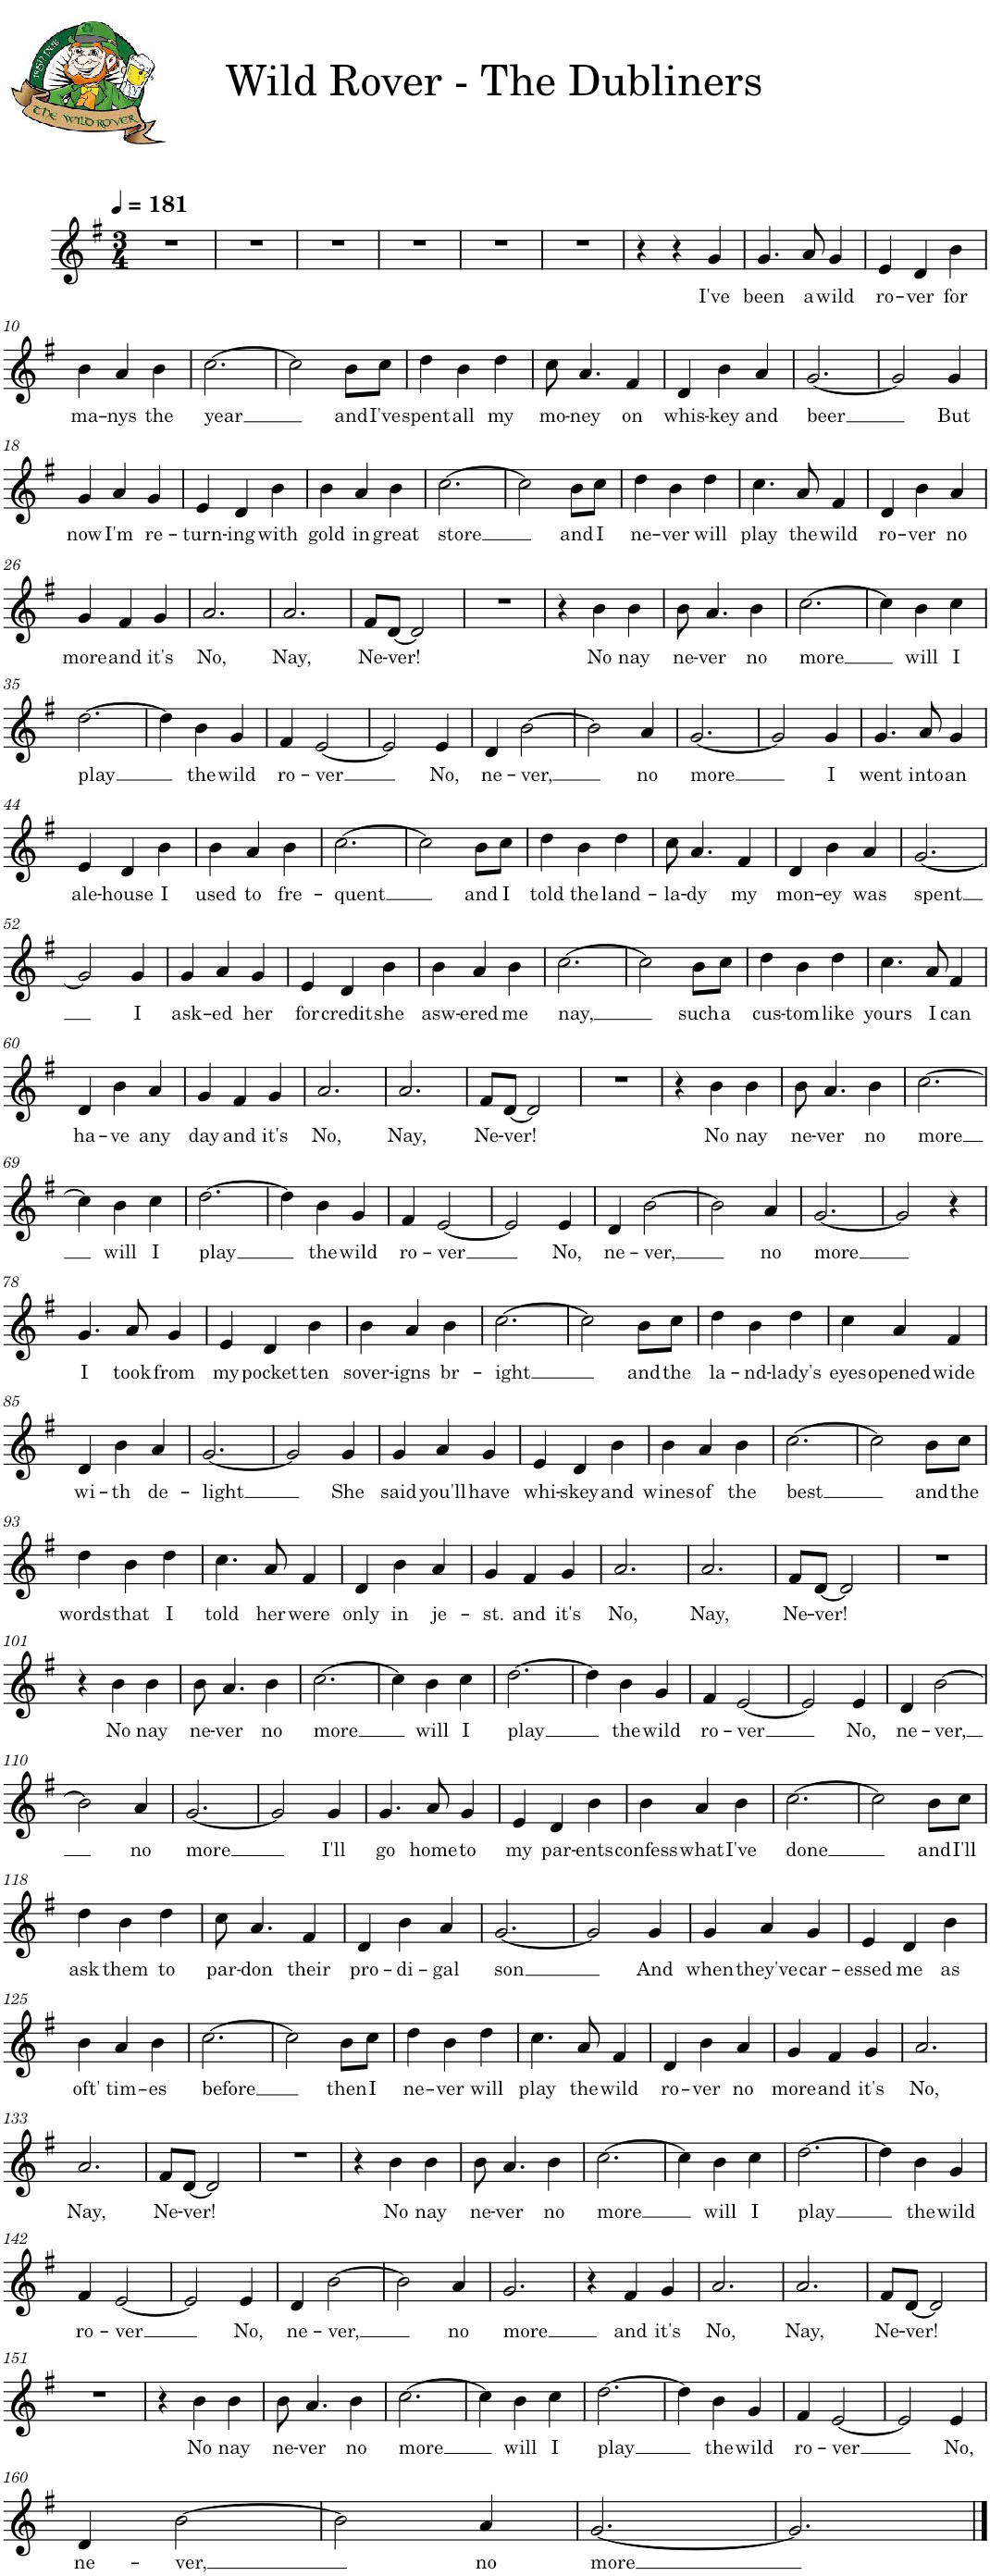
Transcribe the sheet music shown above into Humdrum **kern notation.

**kern	**text
*part1	*part1
*staff1	*staff1
*I"Voice	*
*I'V.	*
*clefG2	*
*k[f#]	*
*M3/4	*
=1	=1
2.r	.
=2	=2
2.r	.
=3	=3
2.r	.
=4	=4
2.r	.
=5	=5
2.r	.
=6	=6
2.r	.
=7	=7
4r	.
4r	.
!	!LO:LY:b
4g/	I've
=8	=8
!	!LO:LY:b
4.g/	been
!	!LO:LY:b
8a/	a
!	!LO:LY:b
4g/	wild
=9	=9
!	!LO:LY:b
4e/	ro-
!	!LO:LY:b
4d/	-ver
!	!LO:LY:b
4b\	for
!!LO:LB:g=z
=10	=10
!	!LO:LY:b
4b\	ma-
!	!LO:LY:b
4a/	-nys
!	!LO:LY:b
4b\	the
=11	=11
!	!LO:LY:b
[2.cc\	year
=12	=12
2cc\]	.
!	!LO:LY:b
8b\L	and
!	!LO:LY:b
8cc\J	I've
=13	=13
!	!LO:LY:b
4dd\	spent
!	!LO:LY:b
4b\	all
!	!LO:LY:b
4dd\	my
=14	=14
!	!LO:LY:b
8cc\	mo-
!	!LO:LY:b
4.a/	-ney
!	!LO:LY:b
4f#/	on
=15	=15
!	!LO:LY:b
4d/	whis-
!	!LO:LY:b
4b\	-key
!	!LO:LY:b
4a/	and
=16	=16
!	!LO:LY:b
[2.g/	beer
=17	=17
2g/]	.
!	!LO:LY:b
4g/	But
!!LO:LB:g=z
=18	=18
!	!LO:LY:b
4g/	now
!	!LO:LY:b
4a/	I'm
!	!LO:LY:b
4g/	re-
=19	=19
!	!LO:LY:b
4e/	-turn-
!	!LO:LY:b
4d/	-ing
!	!LO:LY:b
4b\	with
=20	=20
!	!LO:LY:b
4b\	gold
!	!LO:LY:b
4a/	in
!	!LO:LY:b
4b\	great
=21	=21
!	!LO:LY:b
[2.cc\	store
=22	=22
2cc\]	.
!	!LO:LY:b
8b\L	and
!	!LO:LY:b
8cc\J	I
=23	=23
!	!LO:LY:b
4dd\	ne-
!	!LO:LY:b
4b\	-ver
!	!LO:LY:b
4dd\	will
=24	=24
!	!LO:LY:b
4.cc\	play
!	!LO:LY:b
8a/	the
!	!LO:LY:b
4f#/	wild
=25	=25
!	!LO:LY:b
4d/	ro-
!	!LO:LY:b
4b\	-ver
!	!LO:LY:b
4a/	no
!!LO:LB:g=z
=26	=26
!	!LO:LY:b
4g/	more
!	!LO:LY:b
4f#/	and
!	!LO:LY:b
4g/	it's
=27	=27
!	!LO:LY:b
2.a/	No,
=28	=28
!	!LO:LY:b
2.a/	Nay,
=29	=29
!	!LO:LY:b
8f#/L	Ne-
!	!LO:LY:b
[8d/J	-ver!
2d/]	.
=30	=30
2.r	.
=31	=31
4r	.
!	!LO:LY:b
4b\	No
!	!LO:LY:b
4b\	nay
=32	=32
!	!LO:LY:b
8b\	ne-
!	!LO:LY:b
4.a/	-ver
!	!LO:LY:b
4b\	no
=33	=33
!	!LO:LY:b
[2.cc\	more
=34	=34
4cc\]	.
!	!LO:LY:b
4b\	will
!	!LO:LY:b
4cc\	I
!!LO:LB:g=z
=35	=35
!	!LO:LY:b
[2.dd\	play
=36	=36
4dd\]	.
!	!LO:LY:b
4b\	the
!	!LO:LY:b
4g/	wild
=37	=37
!	!LO:LY:b
4f#/	ro-
!	!LO:LY:b
[2e/	-ver
=38	=38
2e/]	.
!	!LO:LY:b
4e/	No,
=39	=39
!	!LO:LY:b
4d/	ne-
!	!LO:LY:b
[2b\	-ver,
=40	=40
2b\]	.
!	!LO:LY:b
4a/	no
=41	=41
!	!LO:LY:b
[2.g/	more
=42	=42
2g/]	.
!	!LO:LY:b
4g/	I
=43	=43
!	!LO:LY:b
4.g/	went
!	!LO:LY:b
8a/	into
!	!LO:LY:b
4g/	an
!!LO:LB:g=z
=44	=44
!	!LO:LY:b
4e/	ale-
!	!LO:LY:b
4d/	-house
!	!LO:LY:b
4b\	I
=45	=45
!	!LO:LY:b
4b\	used
!	!LO:LY:b
4a/	to
!	!LO:LY:b
4b\	fre-
=46	=46
!	!LO:LY:b
[2.cc\	-quent
=47	=47
2cc\]	.
!	!LO:LY:b
8b\L	and
!	!LO:LY:b
8cc\J	I
=48	=48
!	!LO:LY:b
4dd\	told
!	!LO:LY:b
4b\	the
!	!LO:LY:b
4dd\	land-
=49	=49
!	!LO:LY:b
8cc\	-la-
!	!LO:LY:b
4.a/	-dy
!	!LO:LY:b
4f#/	my
=50	=50
!	!LO:LY:b
4d/	mon-
!	!LO:LY:b
4b\	-ey
!	!LO:LY:b
4a/	was
=51	=51
!	!LO:LY:b
[2.g/	spent
!!LO:LB:g=z
=52	=52
2g/]	.
!	!LO:LY:b
4g/	I
=53	=53
!	!LO:LY:b
4g/	ask-
!	!LO:LY:b
4a/	-ed
!	!LO:LY:b
4g/	her
=54	=54
!	!LO:LY:b
4e/	for
!	!LO:LY:b
4d/	credit
!	!LO:LY:b
4b\	she
=55	=55
!	!LO:LY:b
4b\	asw-
!	!LO:LY:b
4a/	-ered
!	!LO:LY:b
4b\	me
=56	=56
!	!LO:LY:b
[2.cc\	nay,
=57	=57
2cc\]	.
!	!LO:LY:b
8b\L	such
!	!LO:LY:b
8cc\J	a
=58	=58
!	!LO:LY:b
4dd\	cus-
!	!LO:LY:b
4b\	-tom
!	!LO:LY:b
4dd\	like
=59	=59
!	!LO:LY:b
4.cc\	yours
!	!LO:LY:b
8a/	I
!	!LO:LY:b
4f#/	can
!!LO:LB:g=z
=60	=60
!	!LO:LY:b
4d/	ha-
!	!LO:LY:b
4b\	-ve
!	!LO:LY:b
4a/	any
=61	=61
!	!LO:LY:b
4g/	day
!	!LO:LY:b
4f#/	and
!	!LO:LY:b
4g/	it's
=62	=62
!	!LO:LY:b
2.a/	No,
=63	=63
!	!LO:LY:b
2.a/	Nay,
=64	=64
!	!LO:LY:b
8f#/L	Ne-
!	!LO:LY:b
[8d/J	-ver!
2d/]	.
=65	=65
2.r	.
=66	=66
4r	.
!	!LO:LY:b
4b\	No
!	!LO:LY:b
4b\	nay
=67	=67
!	!LO:LY:b
8b\	ne-
!	!LO:LY:b
4.a/	-ver
!	!LO:LY:b
4b\	no
=68	=68
!	!LO:LY:b
[2.cc\	more
!!LO:LB:g=z
=69	=69
4cc\]	.
!	!LO:LY:b
4b\	will
!	!LO:LY:b
4cc\	I
=70	=70
!	!LO:LY:b
[2.dd\	play
=71	=71
4dd\]	.
!	!LO:LY:b
4b\	the
!	!LO:LY:b
4g/	wild
=72	=72
!	!LO:LY:b
4f#/	ro-
!	!LO:LY:b
[2e/	-ver
=73	=73
2e/]	.
!	!LO:LY:b
4e/	No,
=74	=74
!	!LO:LY:b
4d/	ne-
!	!LO:LY:b
[2b\	-ver,
=75	=75
2b\]	.
!	!LO:LY:b
4a/	no
=76	=76
!	!LO:LY:b
[2.g/	more
=77	=77
2g/]	.
4r	.
!!LO:LB:g=z
=78	=78
!	!LO:LY:b
4.g/	I
!	!LO:LY:b
8a/	took
!	!LO:LY:b
4g/	from
=79	=79
!	!LO:LY:b
4e/	my
!	!LO:LY:b
4d/	pocket
!	!LO:LY:b
4b\	ten
=80	=80
!	!LO:LY:b
4b\	sover-
!	!LO:LY:b
4a/	-igns
!	!LO:LY:b
4b\	br-
=81	=81
!	!LO:LY:b
[2.cc\	-ight
=82	=82
2cc\]	.
!	!LO:LY:b
8b\L	and
!	!LO:LY:b
8cc\J	the
=83	=83
!	!LO:LY:b
4dd\	la-
!	!LO:LY:b
4b\	-nd-
!	!LO:LY:b
4dd\	-lady's
=84	=84
!	!LO:LY:b
4cc\	eyes
!	!LO:LY:b
4a/	opened
!	!LO:LY:b
4f#/	wide
!!LO:LB:g=z
=85	=85
!	!LO:LY:b
4d/	wi-
!	!LO:LY:b
4b\	-th
!	!LO:LY:b
4a/	de-
=86	=86
!	!LO:LY:b
[2.g/	-light
=87	=87
2g/]	.
!	!LO:LY:b
4g/	She
=88	=88
!	!LO:LY:b
4g/	said
!	!LO:LY:b
4a/	you'll
!	!LO:LY:b
4g/	have
=89	=89
!	!LO:LY:b
4e/	whi-
!	!LO:LY:b
4d/	-skey
!	!LO:LY:b
4b\	and
=90	=90
!	!LO:LY:b
4b\	wines
!	!LO:LY:b
4a/	of
!	!LO:LY:b
4b\	the
=91	=91
!	!LO:LY:b
[2.cc\	best
=92	=92
2cc\]	.
!	!LO:LY:b
8b\L	and
!	!LO:LY:b
8cc\J	the
!!LO:LB:g=z
=93	=93
!	!LO:LY:b
4dd\	words
!	!LO:LY:b
4b\	that
!	!LO:LY:b
4dd\	I
=94	=94
!	!LO:LY:b
4.cc\	told
!	!LO:LY:b
8a/	her
!	!LO:LY:b
4f#/	were
=95	=95
!	!LO:LY:b
4d/	only
!	!LO:LY:b
4b\	in
!	!LO:LY:b
4a/	je-
=96	=96
!	!LO:LY:b
4g/	-st.
!	!LO:LY:b
4f#/	and
!	!LO:LY:b
4g/	it's
=97	=97
!	!LO:LY:b
2.a/	No,
=98	=98
!	!LO:LY:b
2.a/	Nay,
=99	=99
!	!LO:LY:b
8f#/L	Ne-
!	!LO:LY:b
[8d/J	-ver!
2d/]	.
=100	=100
2.r	.
!!LO:LB:g=z
=101	=101
4r	.
!	!LO:LY:b
4b\	No
!	!LO:LY:b
4b\	nay
=102	=102
!	!LO:LY:b
8b\	ne-
!	!LO:LY:b
4.a/	-ver
!	!LO:LY:b
4b\	no
=103	=103
!	!LO:LY:b
[2.cc\	more
=104	=104
4cc\]	.
!	!LO:LY:b
4b\	will
!	!LO:LY:b
4cc\	I
=105	=105
!	!LO:LY:b
[2.dd\	play
=106	=106
4dd\]	.
!	!LO:LY:b
4b\	the
!	!LO:LY:b
4g/	wild
=107	=107
!	!LO:LY:b
4f#/	ro-
!	!LO:LY:b
[2e/	-ver
=108	=108
2e/]	.
!	!LO:LY:b
4e/	No,
=109	=109
!	!LO:LY:b
4d/	ne-
!	!LO:LY:b
[2b\	-ver,
!!LO:LB:g=z
=110	=110
2b\]	.
!	!LO:LY:b
4a/	no
=111	=111
!	!LO:LY:b
[2.g/	more
=112	=112
2g/]	.
!	!LO:LY:b
4g/	I'll
=113	=113
!	!LO:LY:b
4.g/	go
!	!LO:LY:b
8a/	home
!	!LO:LY:b
4g/	to
=114	=114
!	!LO:LY:b
4e/	my
!	!LO:LY:b
4d/	par-
!	!LO:LY:b
4b\	-ents
=115	=115
!	!LO:LY:b
4b\	confess
!	!LO:LY:b
4a/	what
!	!LO:LY:b
4b\	I've
=116	=116
!	!LO:LY:b
[2.cc\	done
=117	=117
2cc\]	.
!	!LO:LY:b
8b\L	and
!	!LO:LY:b
8cc\J	I'll
!!LO:LB:g=z
=118	=118
!	!LO:LY:b
4dd\	ask
!	!LO:LY:b
4b\	them
!	!LO:LY:b
4dd\	to
=119	=119
!	!LO:LY:b
8cc\	par-
!	!LO:LY:b
4.a/	-don
!	!LO:LY:b
4f#/	their
=120	=120
!	!LO:LY:b
4d/	pro-
!	!LO:LY:b
4b\	-di-
!	!LO:LY:b
4a/	-gal
=121	=121
!	!LO:LY:b
[2.g/	son
=122	=122
2g/]	.
!	!LO:LY:b
4g/	And
=123	=123
!	!LO:LY:b
4g/	when
!	!LO:LY:b
4a/	they've
!	!LO:LY:b
4g/	car-
=124	=124
!	!LO:LY:b
4e/	-essed
!	!LO:LY:b
4d/	me
!	!LO:LY:b
4b\	as
!!LO:LB:g=z
=125	=125
!	!LO:LY:b
4b\	oft'
!	!LO:LY:b
4a/	tim-
!	!LO:LY:b
4b\	-es
=126	=126
!	!LO:LY:b
[2.cc\	before
=127	=127
2cc\]	.
!	!LO:LY:b
8b\L	then
!	!LO:LY:b
8cc\J	I
=128	=128
!	!LO:LY:b
4dd\	ne-
!	!LO:LY:b
4b\	-ver
!	!LO:LY:b
4dd\	will
=129	=129
!	!LO:LY:b
4.cc\	play
!	!LO:LY:b
8a/	the
!	!LO:LY:b
4f#/	wild
=130	=130
!	!LO:LY:b
4d/	ro-
!	!LO:LY:b
4b\	-ver
!	!LO:LY:b
4a/	no
=131	=131
!	!LO:LY:b
4g/	more
!	!LO:LY:b
4f#/	and
!	!LO:LY:b
4g/	it's
=132	=132
!	!LO:LY:b
2.a/	No,
!!LO:LB:g=z
=133	=133
!	!LO:LY:b
2.a/	Nay,
=134	=134
!	!LO:LY:b
8f#/L	Ne-
!	!LO:LY:b
[8d/J	-ver!
2d/]	.
=135	=135
2.r	.
=136	=136
4r	.
!	!LO:LY:b
4b\	No
!	!LO:LY:b
4b\	nay
=137	=137
!	!LO:LY:b
8b\	ne-
!	!LO:LY:b
4.a/	-ver
!	!LO:LY:b
4b\	no
=138	=138
!	!LO:LY:b
[2.cc\	more
=139	=139
4cc\]	.
!	!LO:LY:b
4b\	will
!	!LO:LY:b
4cc\	I
=140	=140
!	!LO:LY:b
[2.dd\	play
=141	=141
4dd\]	.
!	!LO:LY:b
4b\	the
!	!LO:LY:b
4g/	wild
!!LO:LB:g=z
=142	=142
!	!LO:LY:b
4f#/	ro-
!	!LO:LY:b
[2e/	-ver
=143	=143
2e/]	.
!	!LO:LY:b
4e/	No,
=144	=144
!	!LO:LY:b
4d/	ne-
!	!LO:LY:b
[2b\	-ver,
=145	=145
2b\]	.
!	!LO:LY:b
4a/	no
=146	=146
!	!LO:LY:b
2.g/	more
=147	=147
4r	.
!	!LO:LY:b
4f#/	and
!	!LO:LY:b
4g/	it's
=148	=148
!	!LO:LY:b
2.a/	No,
=149	=149
!	!LO:LY:b
2.a/	Nay,
=150	=150
!	!LO:LY:b
8f#/L	Ne-
!	!LO:LY:b
[8d/J	-ver!
2d/]	.
!!LO:LB:g=z
=151	=151
2.r	.
=152	=152
4r	.
!	!LO:LY:b
4b\	No
!	!LO:LY:b
4b\	nay
=153	=153
!	!LO:LY:b
8b\	ne-
!	!LO:LY:b
4.a/	-ver
!	!LO:LY:b
4b\	no
=154	=154
!	!LO:LY:b
[2.cc\	more
=155	=155
4cc\]	.
!	!LO:LY:b
4b\	will
!	!LO:LY:b
4cc\	I
=156	=156
!	!LO:LY:b
[2.dd\	play
=157	=157
4dd\]	.
!	!LO:LY:b
4b\	the
!	!LO:LY:b
4g/	wild
=158	=158
!	!LO:LY:b
4f#/	ro-
!	!LO:LY:b
[2e/	-ver
=159	=159
2e/]	.
!	!LO:LY:b
4e/	No,
!!LO:LB:g=z
=160	=160
!	!LO:LY:b
4d/	ne-
!	!LO:LY:b
[2b\	-ver,
=161	=161
2b\]	.
!	!LO:LY:b
4a/	no
=162	=162
!	!LO:LY:b
[2.g/	more
=163	=163
2.g/]	.
==	==
*-	*-
